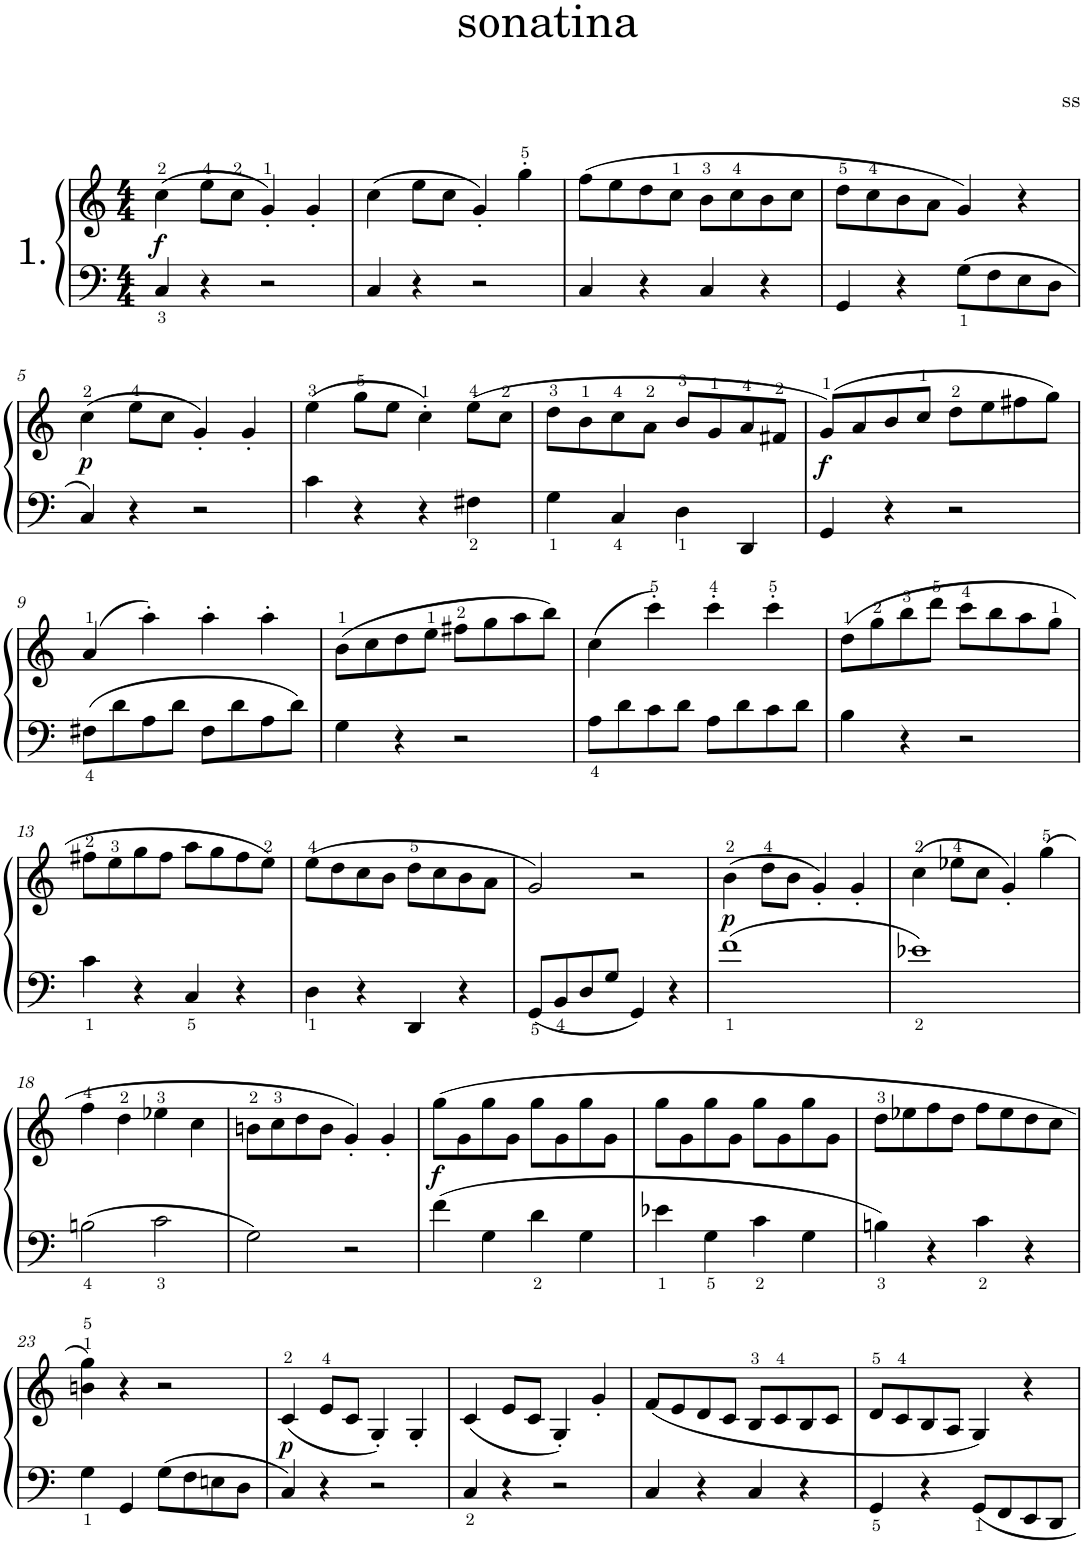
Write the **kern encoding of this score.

**kern	**kern	**dynam
*part1	*part1	*part1
*staff2	*staff1	*staff1/2
*I"Piano	*	*
*I'Pno.	*	*
*clefF4	*clefG2	*
*k[]	*k[]	*
*M4/4	*M4/4	*
=1	=1	=1
!	!LO:TX:b:t=1.	!
!	!	!LO:DY:b
4C/	(4cc\	f
4r	8ee\L	.
.	8cc\J	.
2r	4g'/)	.
.	4g'/	.
=2	=2	=2
4C/	(4cc\	.
4r	8ee\L	.
.	8cc\J	.
2r	4g'/)	.
.	4gg'\	.
=3	=3	=3
4C/	(8ff\L	.
.	8ee\	.
4r	8dd\	.
.	8cc\J	.
4C/	8b\L	.
.	8cc\	.
4r	8b\	.
.	8cc\J	.
=4	=4	=4
4GG/	8dd\L	.
.	8cc\	.
4r	8b\	.
.	8a\J	.
8G\L	4g/)	.
8F\	.	.
8E\	4r	.
8D\J	.	.
!!LO:LB:g=z
=5	=5	=5
!	!	!LO:DY:b
4C/	(4cc\	p
4r	8ee\L	.
.	8cc\J	.
2r	4g'/)	.
.	4g'/	.
=6	=6	=6
4c\	(4ee\	.
4r	8gg\L	.
.	8ee\J	.
4r	4cc'\)	.
4F#X\	(8ee\L	.
.	8cc\J	.
=7	=7	=7
4G\	8dd\L	.
.	8b\	.
4C/	8cc\	.
.	8a\J	.
4D\	8b/L	.
.	8g/	.
4DD/	8a/	.
.	8f#X/J	.
=8	=8	=8
!	!	!LO:DY:b
4GG/	(8g/L)	f
.	8a/	.
4r	8b/	.
.	8cc/J	.
2r	8dd\L	.
.	8ee\	.
.	8ff#X\	.
.	8gg\J)	.
!!LO:LB:g=z
=9	=9	=9
8F#X\L	(4a/	.
8d\	.	.
8A\	4aa'\)	.
8d\J	.	.
8F#\L	4aa'\	.
8d\	.	.
8A\	4aa'\	.
8d\J	.	.
=10	=10	=10
4G\	(8b\L	.
.	8cc\	.
4r	8dd\	.
.	8ee\J	.
2r	8ff#X\L	.
.	8gg\	.
.	8aa\	.
.	8bb\J)	.
=11	=11	=11
8A\L	(4cc\	.
8d\	.	.
8c\	4ccc'\)	.
8d\J	.	.
8A\L	4ccc'\	.
8d\	.	.
8c\	4ccc'\	.
8d\J	.	.
=12	=12	=12
4B\	(8dd\L	.
.	8gg\	.
4r	8bb\	.
.	8ddd\J	.
2r	8ccc\L	.
.	8bb\	.
.	8aa\	.
.	8gg\J	.
!!LO:LB:g=z
=13	=13	=13
4c\	8ff#X\L	.
.	8ee\	.
4r	8gg\	.
.	8ff#\J	.
4C/	8aa\L	.
.	8gg\	.
4r	8ff#\	.
.	8ee\J)	.
=14	=14	=14
4D\	(8ee\L	.
.	8dd\	.
4r	8cc\	.
.	8b\J	.
4DD/	8dd\L	.
.	8cc\	.
4r	8b\	.
.	8a\J	.
=15	=15	=15
8GG/L	2g/)	.
8BB/	.	.
8D/	.	.
8G/J	.	.
4GG/	2r	.
4r	.	.
=16	=16	=16
!	!	!LO:DY:b
1f	(4b\	p
.	8dd\L	.
.	8b\J	.
.	4g'/)	.
.	4g'/	.
=17	=17	=17
1e-X	(4cc\	.
.	8ee-X\L	.
.	8cc\J	.
.	4g'/)	.
.	(4gg\	.
!!LO:LB:g=z
=18	=18	=18
2Bn\	4ff\	.
.	4dd\	.
2c\	4ee-X\	.
.	4cc\	.
=19	=19	=19
2G\	8bn\L	.
.	8cc\	.
.	8dd\	.
.	8b\J	.
2r	4g'/)	.
.	4g'/	.
=20	=20	=20
!	!	!LO:DY:b
4f\	(8gg\L	f
.	8g\	.
4G\	8gg\	.
.	8g\J	.
4d\	8gg\L	.
.	8g\	.
4G\	8gg\	.
.	8g\J	.
=21	=21	=21
4e-X\	8gg\L	.
.	8g\	.
4G\	8gg\	.
.	8g\J	.
4c\	8gg\L	.
.	8g\	.
4G\	8gg\	.
.	8g\J	.
=22	=22	=22
4Bn\	8dd\L	.
.	8ee-X\	.
4r	8ff\	.
.	8dd\J	.
4c\	8ff\L	.
.	8ee-\	.
4r	8dd\	.
.	8cc\J	.
!!LO:LB:g=z
=23	=23	=23
4G\	4bn\ 4gg\)	.
4GG/	4r	.
8G\L	2r	.
8F\	.	.
8En\	.	.
8D\J	.	.
=24	=24	=24
!	!	!LO:DY:b
4C/	(4c/	p
4r	8e/L	.
.	8c/J	.
2r	4G'/)	.
.	4G'/	.
=25	=25	=25
4C/	(4c/	.
4r	8e/L	.
.	8c/J	.
2r	4G'/)	.
.	4g'/	.
=26	=26	=26
4C/	(<8f/L	.
.	8e/	.
4r	8d/	.
.	8c/J	.
4C/	8B/L	.
.	8c/	.
4r	8B/	.
.	8c/J	.
=27	=27	=27
4GG/	8d/L	.
.	8c/	.
4r	8B/	.
.	8A/J	.
8GG/L	4G/)	.
8FF/	.	.
8EE/	4r	.
8DD/J	.	.
=	=	=
*-	*-	*-
